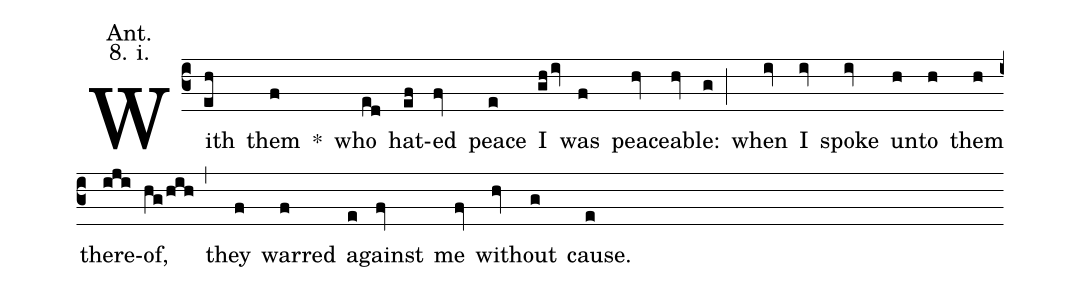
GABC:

annotation: Ant.;
annotation: 8. i.;
%%
(c3) With(eh) them(f) <sp>*</sp>() who(ed) hat(ef)ed(fv) peace(e) I(ghiv) was(f) peace(hv)a(hv)ble:(g;) when(iv) I(iv) spoke(iv) un(h)to(h) them(h) there(iji)of,(hg/hih,) they(f) warred(f) a(e)gainst(fv) me(fv) with(hv)out(g) cause.(e)
